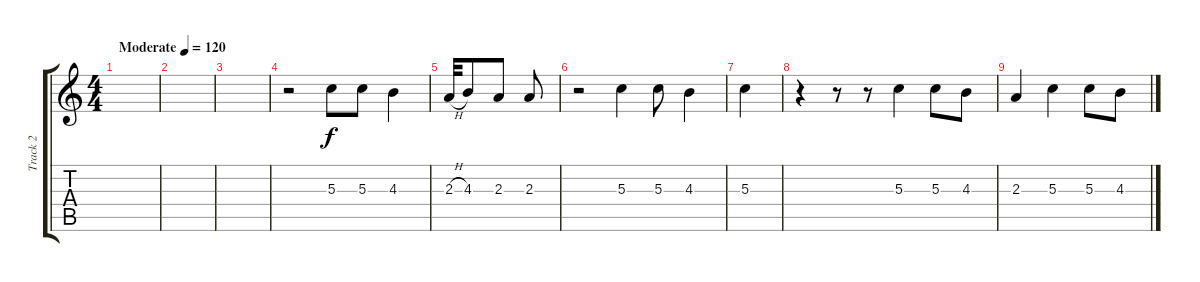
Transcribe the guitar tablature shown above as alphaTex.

\track ("Track 2" "Track 2") {instrument acousticguitarsteel}
\staff {score tabs}
\tuning (E4 B3 G3 D3 A2 E2) {hide}
\ts (4 4)
\tempo (120 "Moderate")
\clef g2
\ks c
|
|
|
r.2 5.3.8 5.3.8 4.3.4 |
2.3{h}.32 4.3.8 2.3.8 2.3.8 |
r.2 5.3.4 5.3.8 4.3.4 |
5.3.4 |
r.4 r.8 r.8 5.3.4 5.3.8 4.3.8 |
2.3.4 5.3.4 5.3.8 4.3.8
